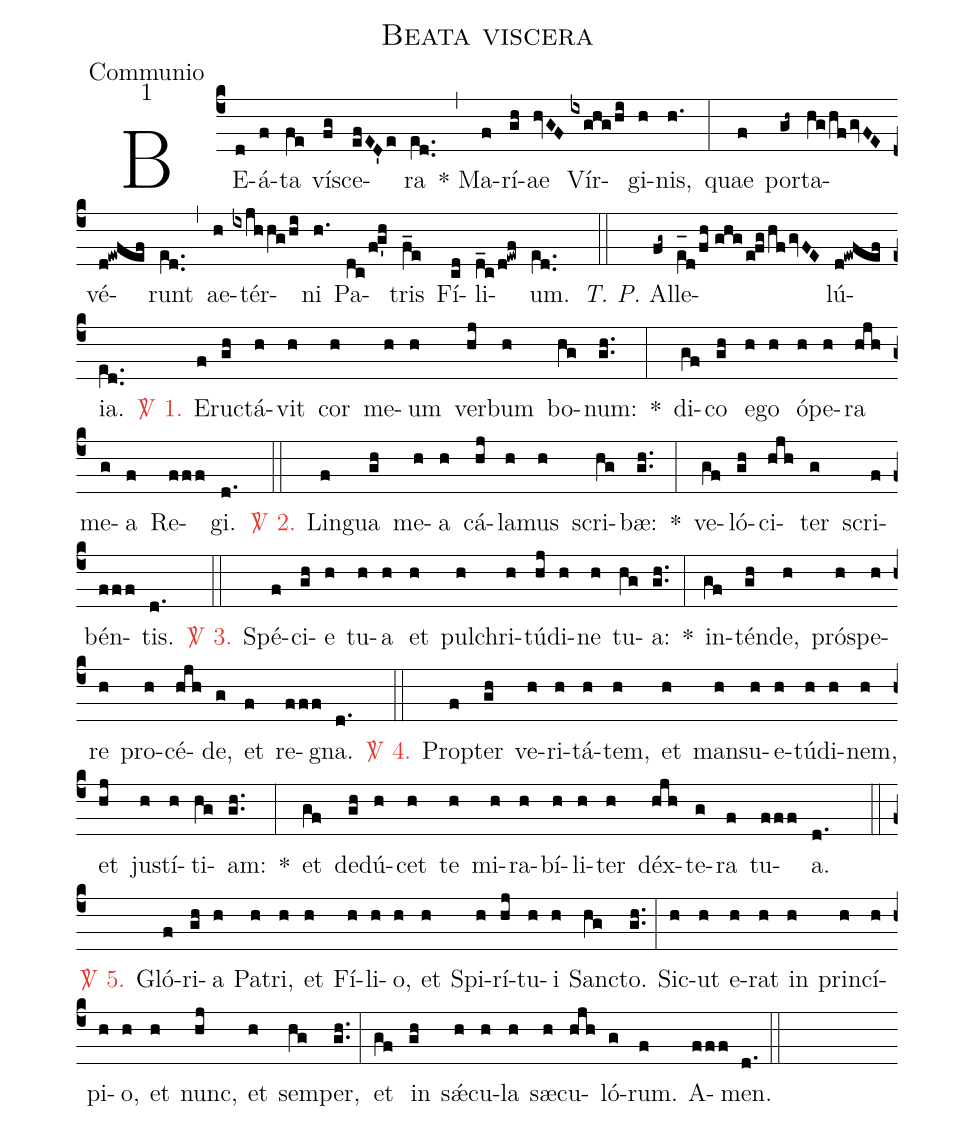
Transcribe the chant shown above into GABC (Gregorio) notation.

name:Beata viscera;
office-part:Communio;
mode:1;
nabc-lines:1;
%%
(c4) BE(d)á(f)ta(fe) ví(fg)sce(efED'e)ra(e[ll:1]d..) (,) * Ma(f)rí(gh)ae(hvGF) Vír(ixghg/hi)gi(h)nis,(h.) (:) quae(f) por(gh~)ta(hg/hfgvFE)vé(d!ewfef)runt(e[ll:1]d..) (,) ae(h)tér(ixjhhg/hi)ni(h.) Pa(dc/fg'h)tris(f_e) Fí(cd)li(d_c/d!ewf)um.(e[ll:1]d..) (::) <i>T. P.</i> Al(fg~)le(e_[oh:h][ll:1]d/fh//ghgefghfgvFE)lú(d!ewfef){ia}.(e[ll:1]d..)

<c><sp>V/</sp> 1.</c> E(f)ruc(gh)tá(h)vit(h) cor(h) me(h)um(h) ver(hj)bum(h) bo(hg)num:(gh..) *(:) di(gf)co(gh) e(h)go(h) ó(h)pe(h)ra(hjh) me(g)a(f) Re(fff)gi.(d.) (::)
<c><sp>V/</sp> 2.</c> Lin(f)gua(gh) me(h)a(h) cá(hj)la(h)mus(h) scri(hg)bæ:(gh..) *(:) ve(gf)ló(gh)ci(hjh)ter(g) scri(f)bén(fff)tis.(d.) (::)
<c><sp>V/</sp> 3.</c> Spé(f)ci(gh)e(h) tu(h)a(h) et(h) pul(h)chri(h)tú(hj)di(h)ne(h) tu(hg)a:(gh..) *(:) in(gf)tén(gh)de,(h) pró(h)spe(h)re(h) pro(h)cé(hjh)de,(g) et(f) re(fff)gna.(d.) (::)
<c><sp>V/</sp> 4.</c> Prop(f)ter(gh) ve(h)ri(h)tá(h)tem,(h) et(h) man(h)su(h)e(h)tú(h)di(h)nem,(h) et(hj) jus(h)tí(h)ti(hg)am:(gh..) *(:) et(gf) de(gh)dú(h)cet(h) te(h) mi(h)ra(h)bí(h)li(h)ter(h) déx(hjh)te(g)ra(f) tu(fff)a.(d.) (::)
<c><sp>V/</sp> 5.</c> Gló(f)ri(gh)a(h) Pa(h)tri,(h) et(h) Fí(h)li(h)o,(h) et(h) Spi(h)rí(hj)tu(h)i(h) Sanc(hg)to.(gh..) (:) Sic(h)ut(h) e(h)rat(h) in(h) prin(h)cí(h)pi(h)o,(h) et(h) nunc,(hj) et(h) sem(hg)per,(gh..) (:) et(gf) in(gh) sǽ(h)cu(h)la(h) sæ(h)cu(hjh)ló(g)rum.(f) A(fff)men.(d.) (::)
